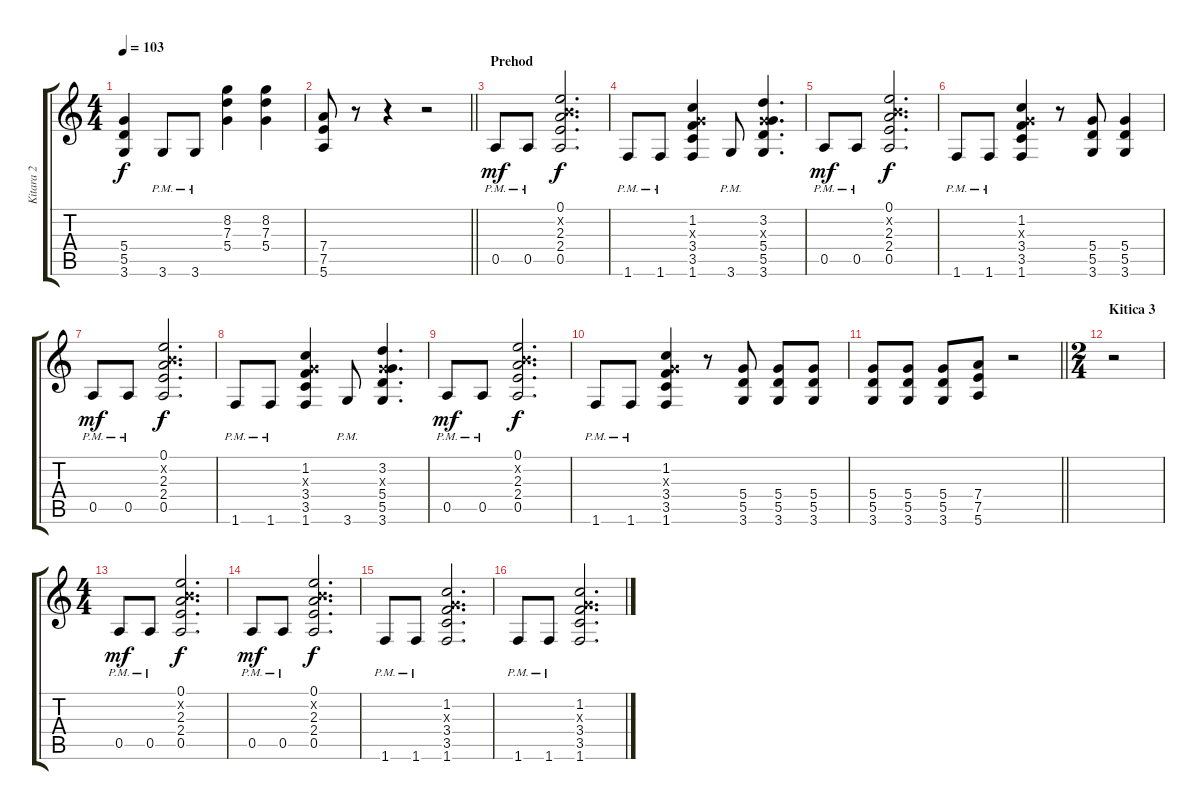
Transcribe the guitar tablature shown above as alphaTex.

\track ("Kitara 2" "Kitara 2") {instrument overdrivenguitar}
\staff {score tabs}
\tuning (E4 B3 G3 D3 A2 E2) {hide}
\ts (4 4)
\tempo 103
\clef g2
\ks aminor
(5.4{t} 5.5{t} 3.6{t}).4{dy f} 3.6{pm}.8 3.6{pm}.8 (8.2 7.3 5.4).4 (8.2 7.3 5.4).4 |
\barLineRight lightlight
(7.4 7.5 5.6).8 r.8 r.4 r.2 |
\section ("" "Prehod")
0.5{pm}.8{dy mf} 0.5{pm}.8 (0.1 0.2{x} 2.3 2.4 0.5).2{d dy f} |
1.6{pm}.8 1.6{pm}.8 (1.2 0.3{x} 3.4 3.5 1.6).4 3.6{pm}.8 (3.2 0.3{x} 5.4 5.5 3.6).4{d} |
0.5{pm}.8{dy mf} 0.5{pm}.8 (0.1 0.2{x} 2.3 2.4 0.5).2{d dy f} |
1.6{pm}.8 1.6{pm}.8 (1.2 0.3{x} 3.4 3.5 1.6).4 r.8 (5.4 5.5 3.6).8 (5.4 5.5 3.6).4 |
0.5{pm}.8{dy mf} 0.5{pm}.8 (0.1 0.2{x} 2.3 2.4 0.5).2{d dy f} |
1.6{pm}.8 1.6{pm}.8 (1.2 0.3{x} 3.4 3.5 1.6).4 3.6{pm}.8 (3.2 0.3{x} 5.4 5.5 3.6).4{d} |
0.5{pm}.8{dy mf} 0.5{pm}.8 (0.1 0.2{x} 2.3 2.4 0.5).2{d dy f} |
1.6{pm}.8 1.6{pm}.8 (1.2 0.3{x} 3.4 3.5 1.6).4 r.8 (5.4 5.5 3.6).8 (5.4 5.5 3.6).8 (5.4 5.5 3.6).8 |
\barLineRight lightlight
(5.4 5.5 3.6).8 (5.4 5.5 3.6).8 (5.4 5.5 3.6).8 (7.4 7.5 5.6).8 r.2 |
\ts (2 4)
\section ("" "Kitica 3")
r.2 |
\ts (4 4)
0.5{pm}.8{dy mf} 0.5{pm}.8 (0.1 0.2{x} 2.3 2.4 0.5).2{d dy f} |
0.5{pm}.8{dy mf} 0.5{pm}.8 (0.1 0.2{x} 2.3 2.4 0.5).2{d dy f} |
1.6{pm}.8 1.6{pm}.8 (1.2 0.3{x} 3.4 3.5 1.6).2{d} |
1.6{pm}.8 1.6{pm}.8 (1.2 0.3{x} 3.4 3.5 1.6).2{d}
